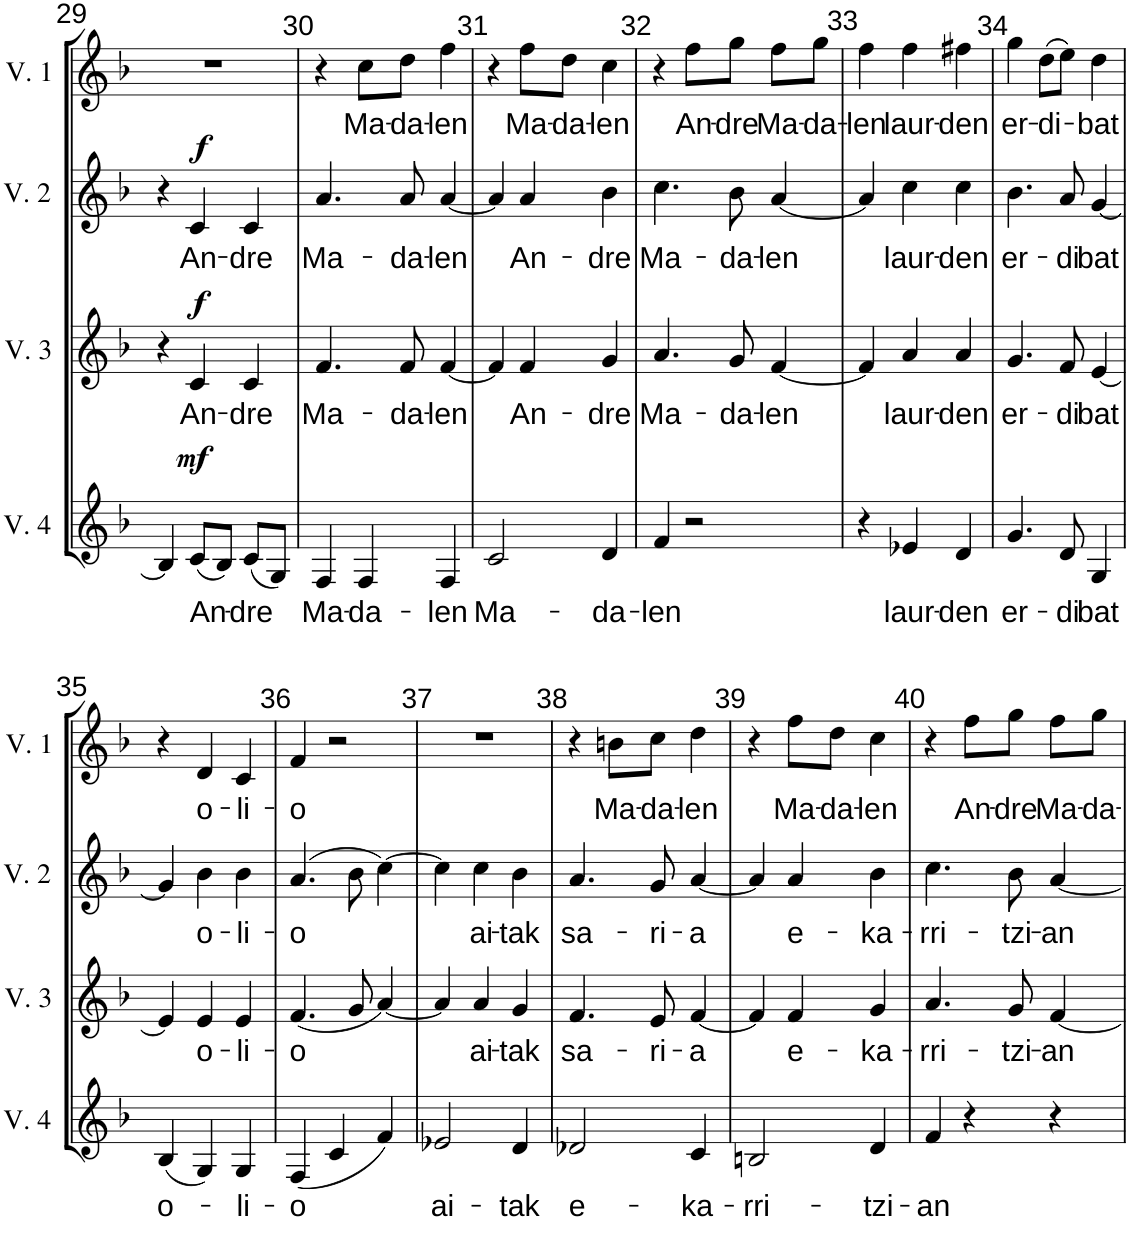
**kern	**text	**dynam	**kern	**text	**dynam	**kern	**text	**dynam	**kern	**text
*part4	*part4	*part4	*part3	*part3	*part3	*part2	*part2	*part2	*part1	*part1
*staff4	*staff4	*staff4	*staff3	*staff3	*staff3	*staff2	*staff2	*staff2	*staff1	*staff1
*I"Voix 4	*	*	*I"Voix 3	*	*	*I"Voix 2	*	*	*I"Voix 1	*
*I'V. 4	*	*	*I'V. 3	*	*	*I'V. 2	*	*	*I'V. 1	*
!!LO:PB:g=z
*clefG2	*	*	*clefG2	*	*	*clefG2	*	*	*clefG2	*
*k[b-]	*	*	*k[b-]	*	*	*k[b-]	*	*	*k[b-]	*
*M3/4	*	*	*M3/4	*	*	*M3/4	*	*	*M3/4	*
=29	=29	=29	=29	=29	=29	=29	=29	=29	=29	=29
4B-/]	.	.	4r	.	.	4r	.	.	2.r	.
!	!LO:LY:b	!LO:DY:a	!	!LO:LY:b	!LO:DY:a	!	!LO:LY:b	!LO:DY:a	!	!
(8c/L	An-	mf	4c/	An-	f	4c/	An-	f	.	.
8B-/J)	.	.	.	.	.	.	.	.	.	.
!	!LO:LY:b	!	!	!LO:LY:b	!	!	!LO:LY:b	!	!	!
(8c/L	-dre	.	4c/	-dre	.	4c/	-dre	.	.	.
8G/J)	.	.	.	.	.	.	.	.	.	.
=30	=30	=30	=30	=30	=30	=30	=30	=30	=30	=30
!	!LO:LY:b	!	!	!LO:LY:b	!	!	!LO:LY:b	!	!	!
4F/	Ma-	.	4.f/	Ma-	.	4.a/	Ma-	.	4r	.
!	!LO:LY:b	!	!	!	!	!	!	!	!	!LO:LY:b
4F/	-da-	.	.	.	.	.	.	.	8cc\L	Ma-
!	!	!	!	!LO:LY:b	!	!	!LO:LY:b	!	!	!LO:LY:b
.	.	.	8f/	-da-	.	8a/	-da-	.	8dd\J	-da-
!	!LO:LY:b	!	!	!LO:LY:b	!	!	!LO:LY:b	!	!	!LO:LY:b
4F/	-len	.	[4f/	-len	.	[4a/	-len	.	4ff\	-len
=31	=31	=31	=31	=31	=31	=31	=31	=31	=31	=31
!	!LO:LY:b	!	!	!	!	!	!	!	!	!
2c/	Ma-	.	4f/]	.	.	4a/]	.	.	4r	.
!	!	!	!	!LO:LY:b	!	!	!LO:LY:b	!	!	!LO:LY:b
.	.	.	4f/	An-	.	4a/	An-	.	8ff\L	Ma-
!	!	!	!	!	!	!	!	!	!	!LO:LY:b
.	.	.	.	.	.	.	.	.	8dd\J	-da-
!	!LO:LY:b	!	!	!LO:LY:b	!	!	!LO:LY:b	!	!	!LO:LY:b
4d/	-da-	.	4g/	-dre	.	4b-\	-dre	.	4cc\	-len
=32	=32	=32	=32	=32	=32	=32	=32	=32	=32	=32
!	!LO:LY:b	!	!	!LO:LY:b	!	!	!LO:LY:b	!	!	!
4f/	-len	.	4.a/	Ma-	.	4.cc\	Ma-	.	4r	.
!	!	!	!	!	!	!	!	!	!	!LO:LY:b
2r	.	.	.	.	.	.	.	.	8ff\L	An-
!	!	!	!	!LO:LY:b	!	!	!LO:LY:b	!	!	!LO:LY:b
.	.	.	8g/	-da-	.	8b-\	-da-	.	8gg\J	-dre
!	!	!	!	!LO:LY:b	!	!	!LO:LY:b	!	!	!LO:LY:b
.	.	.	[4f/	-len	.	[4a/	-len	.	8ff\L	Ma-
!	!	!	!	!	!	!	!	!	!	!LO:LY:b
.	.	.	.	.	.	.	.	.	8gg\J	-da-
=33	=33	=33	=33	=33	=33	=33	=33	=33	=33	=33
!	!	!	!	!	!	!	!	!	!	!LO:LY:b
4r	.	.	4f/]	.	.	4a/]	.	.	4ff\	-len
!	!LO:LY:b	!	!	!LO:LY:b	!	!	!LO:LY:b	!	!	!LO:LY:b
4e-X/	laur-	.	4a/	laur-	.	4cc\	laur-	.	4ff\	laur-
!	!LO:LY:b	!	!	!LO:LY:b	!	!	!LO:LY:b	!	!	!LO:LY:b
4d/	-den	.	4a/	-den	.	4cc\	-den	.	4ff#X\	-den
=34	=34	=34	=34	=34	=34	=34	=34	=34	=34	=34
!	!LO:LY:b	!	!	!LO:LY:b	!	!	!LO:LY:b	!	!	!LO:LY:b
4.g/	er-	.	4.g/	er-	.	4.b-\	er-	.	4gg\	er-
!	!	!	!	!	!	!	!	!	!	!LO:LY:b
.	.	.	.	.	.	.	.	.	(8dd\L	-di-
!	!LO:LY:b	!	!	!LO:LY:b	!	!	!LO:LY:b	!	!	!
8d/	-di	.	8f/	-di	.	8a/	-di	.	8ee\J)	.
!	!LO:LY:b	!	!	!LO:LY:b	!	!	!LO:LY:b	!	!	!LO:LY:b
4G/	bat	.	[4e/	bat	.	[4g/	bat	.	4dd\	-bat
!!LO:LB:g=z
=35	=35	=35	=35	=35	=35	=35	=35	=35	=35	=35
!	!LO:LY:b	!	!	!	!	!	!	!	!	!
(4B-/	o-	.	4e/]	.	.	4g/]	.	.	4r	.
!	!	!	!	!LO:LY:b	!	!	!LO:LY:b	!	!	!LO:LY:b
4G/)	.	.	4e/	o-	.	4b-\	o-	.	4d/	o-
!	!LO:LY:b	!	!	!LO:LY:b	!	!	!LO:LY:b	!	!	!LO:LY:b
4G/	-li-	.	4e/	-li-	.	4b-\	-li-	.	4c/	-li-
=36	=36	=36	=36	=36	=36	=36	=36	=36	=36	=36
!	!LO:LY:b	!	!	!LO:LY:b	!	!	!LO:LY:b	!	!	!LO:LY:b
(4F/	-o	.	(4.f/	-o	.	(4.a/	-o	.	4f/	-o
4c/	.	.	.	.	.	.	.	.	2r	.
.	.	.	8g/	.	.	8b-\	.	.	.	.
4f/)	.	.	[4a/)	.	.	[4cc\)	.	.	.	.
=37	=37	=37	=37	=37	=37	=37	=37	=37	=37	=37
!	!LO:LY:b	!	!	!	!	!	!	!	!	!
2e-X/	ai-	.	4a/]	.	.	4cc\]	.	.	2.r	.
!	!	!	!	!LO:LY:b	!	!	!LO:LY:b	!	!	!
.	.	.	4a/	ai-	.	4cc\	ai-	.	.	.
!	!LO:LY:b	!	!	!LO:LY:b	!	!	!LO:LY:b	!	!	!
4d/	-tak	.	4g/	-tak	.	4b-\	-tak	.	.	.
=38	=38	=38	=38	=38	=38	=38	=38	=38	=38	=38
!	!LO:LY:b	!	!	!LO:LY:b	!	!	!LO:LY:b	!	!	!
2d-X/	e-	.	4.f/	sa-	.	4.a/	sa-	.	4r	.
!	!	!	!	!	!	!	!	!	!	!LO:LY:b
.	.	.	.	.	.	.	.	.	8bn\L	Ma-
!	!	!	!	!LO:LY:b	!	!	!LO:LY:b	!	!	!LO:LY:b
.	.	.	8e/	-ri-	.	8g/	-ri-	.	8cc\J	-da-
!	!LO:LY:b	!	!	!LO:LY:b	!	!	!LO:LY:b	!	!	!LO:LY:b
4c/	-ka-	.	[4f/	-a	.	[4a/	-a	.	4dd\	-len
=39	=39	=39	=39	=39	=39	=39	=39	=39	=39	=39
!	!LO:LY:b	!	!	!	!	!	!	!	!	!
2Bn/	-rri-	.	4f/]	.	.	4a/]	.	.	4r	.
!	!	!	!	!LO:LY:b	!	!	!LO:LY:b	!	!	!LO:LY:b
.	.	.	4f/	e-	.	4a/	e-	.	8ff\L	Ma-
!	!	!	!	!	!	!	!	!	!	!LO:LY:b
.	.	.	.	.	.	.	.	.	8dd\J	-da-
!	!LO:LY:b	!	!	!LO:LY:b	!	!	!LO:LY:b	!	!	!LO:LY:b
4d/	-tzi-	.	4g/	-ka-	.	4b-\	-ka-	.	4cc\	-len
=40	=40	=40	=40	=40	=40	=40	=40	=40	=40	=40
!	!LO:LY:b	!	!	!LO:LY:b	!	!	!LO:LY:b	!	!	!
4f/	-an	.	4.a/	-rri-	.	4.cc\	-rri-	.	4r	.
!	!	!	!	!	!	!	!	!	!	!LO:LY:b
4r	.	.	.	.	.	.	.	.	8ff\L	An-
!	!	!	!	!LO:LY:b	!	!	!LO:LY:b	!	!	!LO:LY:b
.	.	.	8g/	-tzi-	.	8b-\	-tzi-	.	8gg\J	-dre
!	!	!	!	!LO:LY:b	!	!	!LO:LY:b	!	!	!LO:LY:b
4r	.	.	[4f/	-an	.	[4a/	-an	.	8ff\L	Ma-
!	!	!	!	!	!	!	!	!	!	!LO:LY:b
.	.	.	.	.	.	.	.	.	8gg\J	-da-
=	=	=	=	=	=	=	=	=	=	=
*-	*-	*-	*-	*-	*-	*-	*-	*-	*-	*-
